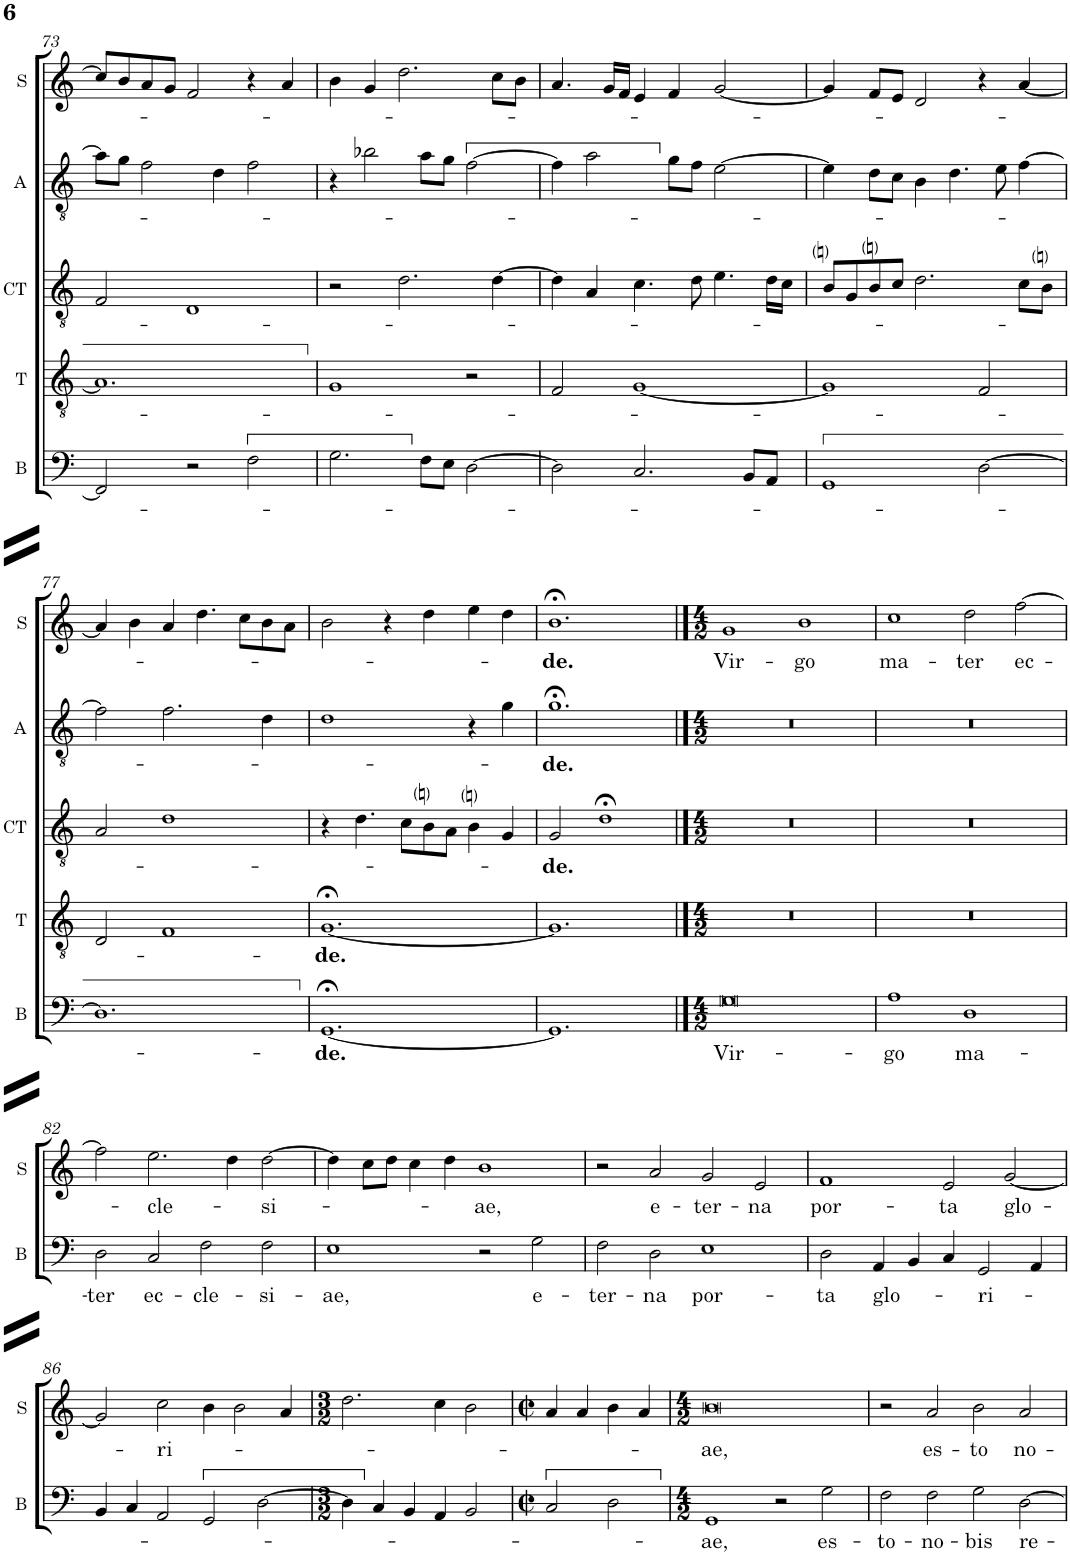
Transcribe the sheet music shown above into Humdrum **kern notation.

**kern	**text	**kern	**text	**kern	**text	**kern	**text	**kern	**text
*part5	*part5	*part4	*part4	*part3	*part3	*part2	*part2	*part1	*part1
*staff5	*staff5	*staff4	*staff4	*staff3	*staff3	*staff2	*staff2	*staff1	*staff1
*I"B	*	*I"Tenor	*	*I"Contratenor	*	*I"A	*	*I"S	*
*I'B	*	*I'T	*	*I'CT	*	*I'A	*	*I'S	*
!!LO:PB:g=z
*clefF4	*	*clefGv2	*	*clefGv2	*	*clefGv2	*	*clefG2	*
*k[]	*	*k[]	*	*k[]	*	*k[]	*	*k[]	*
*M3/2	*	*M3/2	*	*M3/2	*	*M3/2	*	*M3/2	*
=73	=73	=73	=73	=73	=73	=73	=73	=73	=73
2FF/]	.	1.A]	.	2F/	.	8a\L]	.	8cc/L]	.
.	.	.	.	.	.	8g\J	.	8b/	.
.	.	.	.	.	.	2f\	.	8a/	.
.	.	.	.	.	.	.	.	8g/J	.
2r	.	.	.	1D	.	.	.	2f/	.
.	.	.	.	.	.	4d\	.	.	.
2F\	.	.	.	.	.	2f\	.	4r	.
.	.	.	.	.	.	.	.	4a/	.
=74	=74	=74	=74	=74	=74	=74	=74	=74	=74
2.G\	.	1G	.	2r	.	4r	.	4b\	.
.	.	.	.	.	.	2b-X\	.	4g/	.
.	.	.	.	2.d\	.	.	.	2.dd\	.
8F\L	.	.	.	.	.	8a\L	.	.	.
8E\J	.	.	.	.	.	8g\J	.	.	.
[2D\	.	2r	.	.	.	[2f\	.	.	.
.	.	.	.	[4d\	.	.	.	8cc\L	.
.	.	.	.	.	.	.	.	8b\J	.
=75	=75	=75	=75	=75	=75	=75	=75	=75	=75
2D\]	.	2F/	.	4d\]	.	4f\]	.	4.a/	.
.	.	.	.	4A/	.	2a\	.	.	.
.	.	.	.	.	.	.	.	16g/LL	.
.	.	.	.	.	.	.	.	16f/JJ	.
2.C/	.	[1G	.	4.c\	.	.	.	4e/	.
.	.	.	.	.	.	8g\L	.	4f/	.
.	.	.	.	8d\	.	8f\J	.	.	.
.	.	.	.	4.e\	.	[2e\	.	[2g/	.
8BB/L	.	.	.	.	.	.	.	.	.
8AA/J	.	.	.	16d\LL	.	.	.	.	.
.	.	.	.	16c\JJ	.	.	.	.	.
=76	=76	=76	=76	=76	=76	=76	=76	=76	=76
1GG	.	1G]	.	8Bni/L	.	4e\]	.	4g/]	.
.	.	.	.	8G/	.	.	.	.	.
.	.	.	.	8Bni/	.	8d\L	.	8f/L	.
.	.	.	.	8c/J	.	8c\J	.	8e/J	.
.	.	.	.	2.d\	.	4B\	.	2d/	.
.	.	.	.	.	.	4.d\	.	.	.
[2D\	.	2F/	.	.	.	.	.	4r	.
.	.	.	.	.	.	8e\	.	.	.
.	.	.	.	8c\L	.	[4f\	.	[4a/	.
.	.	.	.	8Bni\J	.	.	.	.	.
!!LO:LB:g=z
=77	=77	=77	=77	=77	=77	=77	=77	=77	=77
1.D]	.	2D/	.	2A/	.	2f\]	.	4a/]	.
.	.	.	.	.	.	.	.	4b\	.
.	.	1F	.	1d	.	2.f\	.	4a/	.
.	.	.	.	.	.	.	.	4.dd\	.
.	.	.	.	.	.	.	.	8cc\L	.
.	.	.	.	.	.	4d\	.	8b\	.
.	.	.	.	.	.	.	.	8a\J	.
=78	=78	=78	=78	=78	=78	=78	=78	=78	=78
!	!LO:LY:b	!	!LO:LY:b	!	!	!	!	!	!
[1.GG;<	de.	[1.G;<	de.	4r	.	1d	.	2b\	.
.	.	.	.	4.d\	.	.	.	.	.
.	.	.	.	.	.	.	.	4r	.
.	.	.	.	8c\L	.	.	.	.	.
.	.	.	.	8Bni\	.	.	.	4dd\	.
.	.	.	.	8A\J	.	.	.	.	.
.	.	.	.	4Bni\	.	4r	.	4ee\	.
.	.	.	.	4G/	.	4g\	.	4dd\	.
=79	=79	=79	=79	=79	=79	=79	=79	=79	=79
!	!	!	!	!	!LO:LY:b	!	!LO:LY:b	!	!LO:LY:b
1.GG]	.	1.G]	.	2G/	de.	1.g;<	de.	1.b;<	de.
.	.	.	.	1d;<	.	.	.	.	.
==80	==80	==80	==80	==80	==80	==80	==80	==80	==80
*M4/2	*	*M4/2	*	*M4/2	*	*M4/2	*	*M4/2	*
!	!LO:LY:b	!	!	!	!	!	!	!	!LO:LY:b
0G	Vir-	0r	.	0r	.	0r	.	1g	Vir-
!	!	!	!	!	!	!	!	!	!LO:LY:b
.	.	.	.	.	.	.	.	1b	-go
=81	=81	=81	=81	=81	=81	=81	=81	=81	=81
!	!LO:LY:b	!	!	!	!	!	!	!	!LO:LY:b
1A	-go	0r	.	0r	.	0r	.	1cc	ma-
!	!LO:LY:b	!	!	!	!	!	!	!	!LO:LY:b
1D	ma-	.	.	.	.	.	.	2dd\	-ter
!	!	!	!	!	!	!	!	!	!LO:LY:b
.	.	.	.	.	.	.	.	[2ff\	ec-
!!LO:LB:g=z
=82	=82	=82	=82	=82	=82	=82	=82	=82	=82
!	!LO:LY:b	!	!	!	!	!	!	!	!
2D\	-ter	0r	.	0r	.	0r	.	2ff\]	.
!	!LO:LY:b	!	!	!	!	!	!	!	!LO:LY:b
2C/	ec-	.	.	.	.	.	.	2.ee\	-cle-
!	!LO:LY:b	!	!	!	!	!	!	!	!
2F\	-cle-	.	.	.	.	.	.	.	.
.	.	.	.	.	.	.	.	4dd\	.
!	!LO:LY:b	!	!	!	!	!	!	!	!LO:LY:b
2F\	-si-	.	.	.	.	.	.	[2dd\	-si-
=83	=83	=83	=83	=83	=83	=83	=83	=83	=83
!	!LO:LY:b	!	!	!	!	!	!	!	!
1E	-ae,	0r	.	0r	.	0r	.	4dd\]	.
.	.	.	.	.	.	.	.	8cc\L	.
.	.	.	.	.	.	.	.	8dd\J	.
.	.	.	.	.	.	.	.	4cc\	.
.	.	.	.	.	.	.	.	4dd\	.
!	!	!	!	!	!	!	!	!	!LO:LY:b
2r	.	.	.	.	.	.	.	1b	-ae,
!	!LO:LY:b	!	!	!	!	!	!	!	!
2G\	e-	.	.	.	.	.	.	.	.
=84	=84	=84	=84	=84	=84	=84	=84	=84	=84
!	!LO:LY:b	!	!	!	!	!	!	!	!
2F\	-ter-	0r	.	0r	.	0r	.	2r	.
!	!LO:LY:b	!	!	!	!	!	!	!	!LO:LY:b
2D\	-na	.	.	.	.	.	.	2a/	e-
!	!LO:LY:b	!	!	!	!	!	!	!	!LO:LY:b
1E	por-	.	.	.	.	.	.	2g/	-ter-
!	!	!	!	!	!	!	!	!	!LO:LY:b
.	.	.	.	.	.	.	.	2e/	-na
=85	=85	=85	=85	=85	=85	=85	=85	=85	=85
!	!LO:LY:b	!	!	!	!	!	!	!	!LO:LY:b
2D\	-ta	0r	.	0r	.	0r	.	1f	por-
!	!LO:LY:b	!	!	!	!	!	!	!	!
4AA/	glo-	.	.	.	.	.	.	.	.
4BB/	.	.	.	.	.	.	.	.	.
!	!	!	!	!	!	!	!	!	!LO:LY:b
4C/	.	.	.	.	.	.	.	2e/	-ta
!	!LO:LY:b	!	!	!	!	!	!	!	!
2GG/	-ri-	.	.	.	.	.	.	.	.
!	!	!	!	!	!	!	!	!	!LO:LY:b
.	.	.	.	.	.	.	.	[2g/	glo-
4AA/	.	.	.	.	.	.	.	.	.
!!LO:LB:g=z
=86	=86	=86	=86	=86	=86	=86	=86	=86	=86
4BB/	.	0r	.	0r	.	0r	.	2g/]	.
4C/	.	.	.	.	.	.	.	.	.
!	!	!	!	!	!	!	!	!	!LO:LY:b
2AA/	.	.	.	.	.	.	.	2cc\	-ri-
2GG/	.	.	.	.	.	.	.	4b\	.
.	.	.	.	.	.	.	.	2b\	.
[2D\	.	.	.	.	.	.	.	.	.
.	.	.	.	.	.	.	.	4a/	.
=87	=87	=87	=87	=87	=87	=87	=87	=87	=87
*M3/2	*	*M3/2	*	*M3/2	*	*M3/2	*	*M3/2	*
4D\]	.	1.r	.	1.r	.	1.r	.	2.dd\	.
4C/	.	.	.	.	.	.	.	.	.
4BB/	.	.	.	.	.	.	.	.	.
4AA/	.	.	.	.	.	.	.	4cc\	.
2BB/	.	.	.	.	.	.	.	2b\	.
=88	=88	=88	=88	=88	=88	=88	=88	=88	=88
*M2/2	*	*M2/2	*	*M2/2	*	*M2/2	*	*M2/2	*
*met(c|)	*	*met(c|)	*	*met(c|)	*	*met(c|)	*	*met(c|)	*
2C/	.	1r	.	1r	.	1r	.	4a/	.
.	.	.	.	.	.	.	.	4a/	.
2D\	.	.	.	.	.	.	.	4b\	.
.	.	.	.	.	.	.	.	4a/	.
=89	=89	=89	=89	=89	=89	=89	=89	=89	=89
*M4/2	*	*M4/2	*	*M4/2	*	*M4/2	*	*M4/2	*
!	!LO:LY:b	!	!	!	!	!	!	!	!LO:LY:b
1GG	-ae,	0r	.	0r	.	0r	.	0b	-ae,
2r	.	.	.	.	.	.	.	.	.
!	!LO:LY:b	!	!	!	!	!	!	!	!
2G\	es-	.	.	.	.	.	.	.	.
=90	=90	=90	=90	=90	=90	=90	=90	=90	=90
!	!LO:LY:b	!	!	!	!	!	!	!	!
2F\	-to-	0r	.	0r	.	0r	.	2r	.
!	!LO:LY:b	!	!	!	!	!	!	!	!LO:LY:b
2F\	-no-	.	.	.	.	.	.	2a/	es-
!	!LO:LY:b	!	!	!	!	!	!	!	!LO:LY:b
2G\	-bis	.	.	.	.	.	.	2b\	-to
!	!LO:LY:b	!	!	!	!	!	!	!	!LO:LY:b
[2D\	re-	.	.	.	.	.	.	2a/	no-
=	=	=	=	=	=	=	=	=	=
*-	*-	*-	*-	*-	*-	*-	*-	*-	*-
